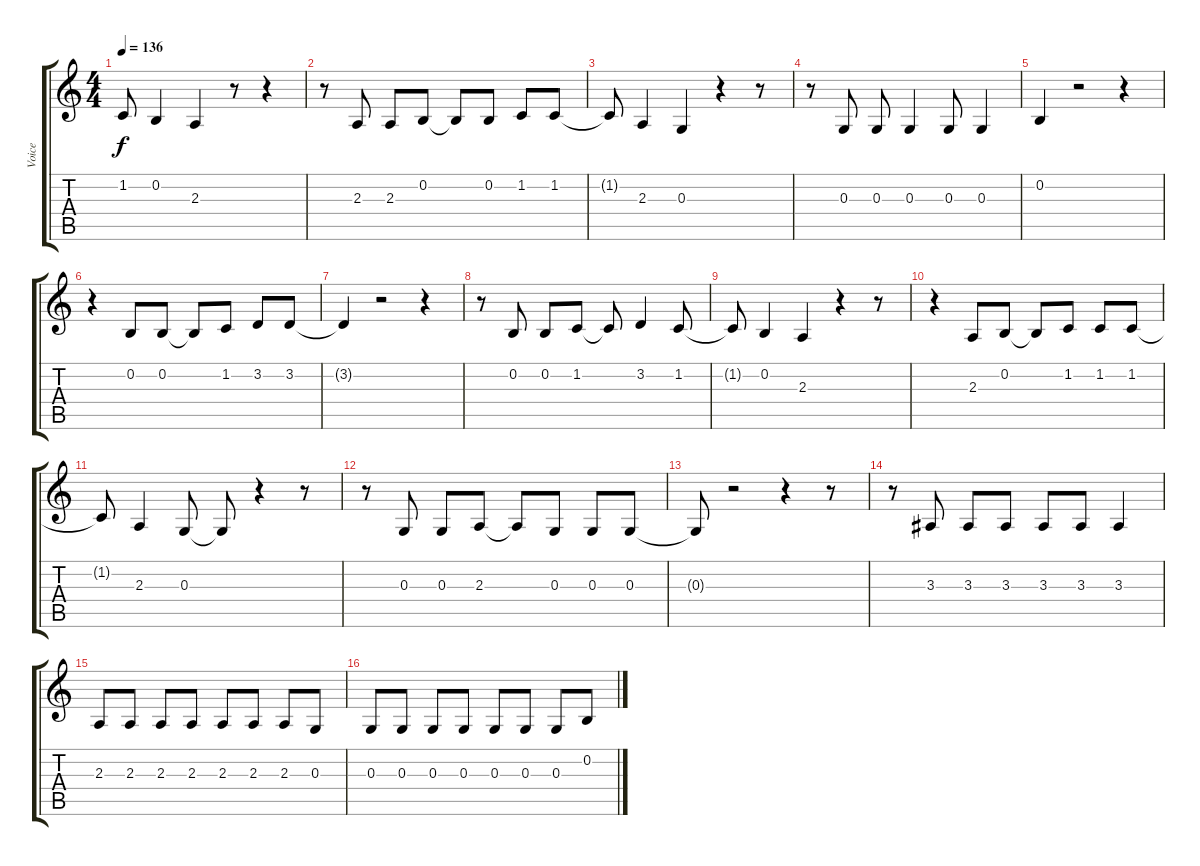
\track ("Voice" "Voice") {instrument drawbarorgan}
\staff {score tabs}
\tuning (E4 B3 G3 D3 A2 E2) {hide}
\ts (4 4)
\tempo 136
\clef g2
\ks c
1.2{t}.8{dy f} 0.2.4 2.3.4 r.8 r.4 |
r.8 2.3.8 2.3.8 0.2.8 0.2{t}.8 0.2.8 1.2.8 1.2.8 |
1.2{t}.8 2.3.4 0.3.4 r.4 r.8 |
r.8 0.3.8 0.3.8 0.3.4 0.3.8 0.3.4 |
0.2.4 r.2 r.4 |
r.4 0.2.8 0.2.8 0.2{t}.8 1.2.8 3.2.8 3.2.8 |
3.2{t}.4 r.2 r.4 |
r.8 0.2.8 0.2.8 1.2.8 1.2{t}.8 3.2.4 1.2.8 |
1.2{t}.8 0.2.4 2.3.4 r.4 r.8 |
r.4 2.3.8 0.2.8 0.2{t}.8 1.2.8 1.2.8 1.2.8 |
1.2{t}.8 2.3.4 0.3.8 0.3{t}.8 r.4 r.8 |
r.8 0.3.8 0.3.8 2.3.8 2.3{t}.8 0.3.8 0.3.8 0.3.8 |
0.3{t}.8 r.2 r.4 r.8 |
r.8 3.3.8 3.3.8 3.3.8 3.3.8 3.3.8 3.3.4 |
2.3.8 2.3.8 2.3.8 2.3.8 2.3.8 2.3.8 2.3.8 0.3.8 |
0.3.8 0.3.8 0.3.8 0.3.8 0.3.8 0.3.8 0.3.8 0.2.8
